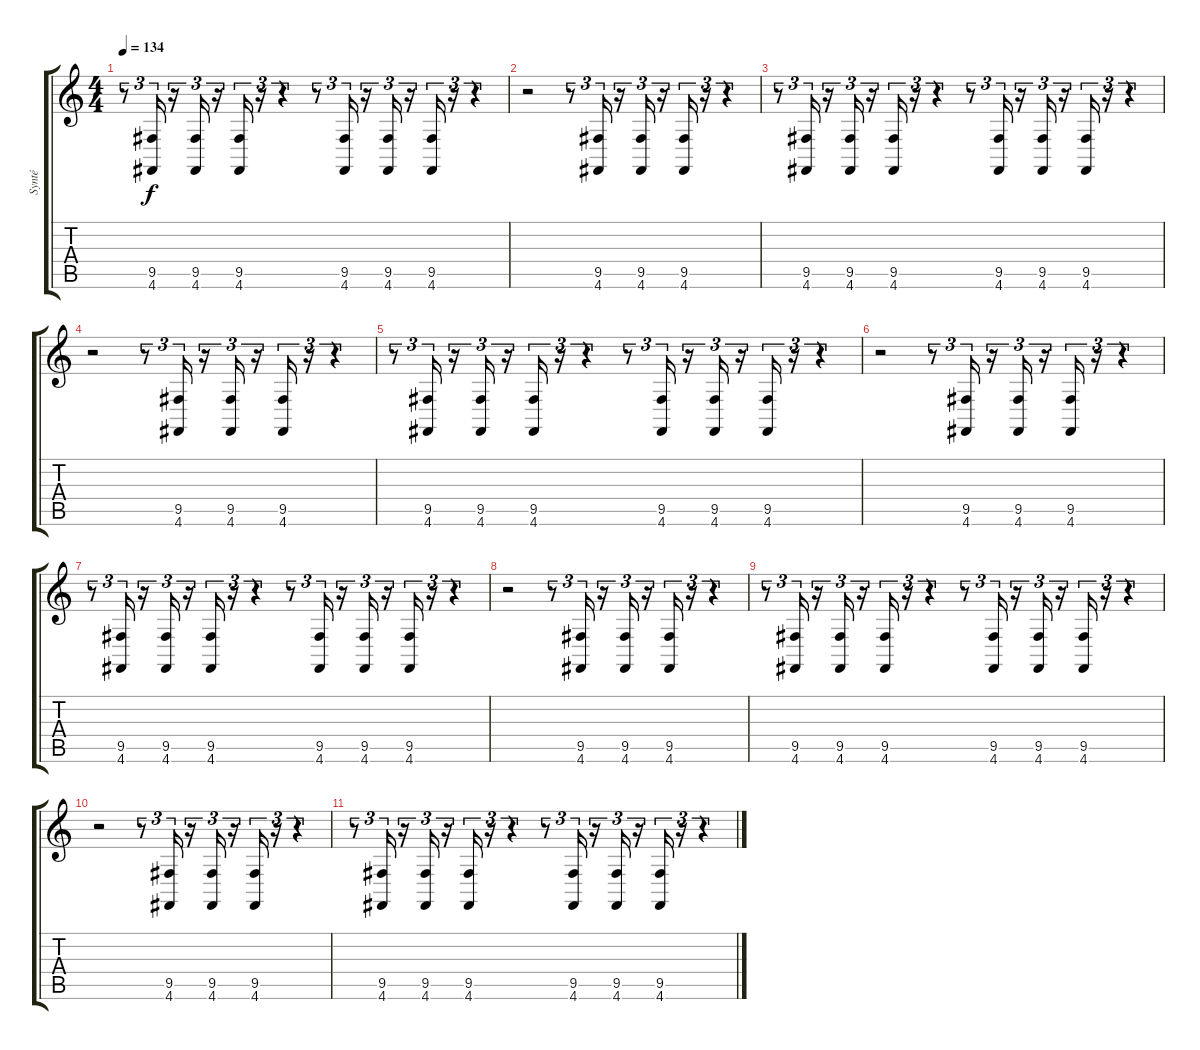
\track ("Synté" "Synté") {instrument lead2sawtooth}
\staff {score tabs}
\tuning (E4 B3 G3 D3 A2 D2) {hide}
\ts (4 4)
\tempo 134
\clef g2
\ks c
r.8{tu (3 2) dy f} (9.5 4.6).16{tu (3 2)} r.16{tu (3 2)} (9.5 4.6).16{tu (3 2)} r.16{tu (3 2)} (9.5 4.6).16{tu (3 2)} r.16{tu (3 2)} r.4{tu (3 2)} r.8{tu (3 2)} (9.5 4.6).16{tu (3 2)} r.16{tu (3 2)} (9.5 4.6).16{tu (3 2)} r.16{tu (3 2)} (9.5 4.6).16{tu (3 2)} r.16{tu (3 2)} r.4{tu (3 2)} |
r.2 r.8{tu (3 2)} (9.5 4.6).16{tu (3 2)} r.16{tu (3 2)} (9.5 4.6).16{tu (3 2)} r.16{tu (3 2)} (9.5 4.6).16{tu (3 2)} r.16{tu (3 2)} r.4{tu (3 2)} |
r.8{tu (3 2)} (9.5 4.6).16{tu (3 2)} r.16{tu (3 2)} (9.5 4.6).16{tu (3 2)} r.16{tu (3 2)} (9.5 4.6).16{tu (3 2)} r.16{tu (3 2)} r.4{tu (3 2)} r.8{tu (3 2)} (9.5 4.6).16{tu (3 2)} r.16{tu (3 2)} (9.5 4.6).16{tu (3 2)} r.16{tu (3 2)} (9.5 4.6).16{tu (3 2)} r.16{tu (3 2)} r.4{tu (3 2)} |
r.2 r.8{tu (3 2)} (9.5 4.6).16{tu (3 2)} r.16{tu (3 2)} (9.5 4.6).16{tu (3 2)} r.16{tu (3 2)} (9.5 4.6).16{tu (3 2)} r.16{tu (3 2)} r.4{tu (3 2)} |
r.8{tu (3 2)} (9.5 4.6).16{tu (3 2)} r.16{tu (3 2)} (9.5 4.6).16{tu (3 2)} r.16{tu (3 2)} (9.5 4.6).16{tu (3 2)} r.16{tu (3 2)} r.4{tu (3 2)} r.8{tu (3 2)} (9.5 4.6).16{tu (3 2)} r.16{tu (3 2)} (9.5 4.6).16{tu (3 2)} r.16{tu (3 2)} (9.5 4.6).16{tu (3 2)} r.16{tu (3 2)} r.4{tu (3 2)} |
r.2 r.8{tu (3 2)} (9.5 4.6).16{tu (3 2)} r.16{tu (3 2)} (9.5 4.6).16{tu (3 2)} r.16{tu (3 2)} (9.5 4.6).16{tu (3 2)} r.16{tu (3 2)} r.4{tu (3 2)} |
r.8{tu (3 2)} (9.5 4.6).16{tu (3 2)} r.16{tu (3 2)} (9.5 4.6).16{tu (3 2)} r.16{tu (3 2)} (9.5 4.6).16{tu (3 2)} r.16{tu (3 2)} r.4{tu (3 2)} r.8{tu (3 2)} (9.5 4.6).16{tu (3 2)} r.16{tu (3 2)} (9.5 4.6).16{tu (3 2)} r.16{tu (3 2)} (9.5 4.6).16{tu (3 2)} r.16{tu (3 2)} r.4{tu (3 2)} |
r.2 r.8{tu (3 2)} (9.5 4.6).16{tu (3 2)} r.16{tu (3 2)} (9.5 4.6).16{tu (3 2)} r.16{tu (3 2)} (9.5 4.6).16{tu (3 2)} r.16{tu (3 2)} r.4{tu (3 2)} |
r.8{tu (3 2)} (9.5 4.6).16{tu (3 2)} r.16{tu (3 2)} (9.5 4.6).16{tu (3 2)} r.16{tu (3 2)} (9.5 4.6).16{tu (3 2)} r.16{tu (3 2)} r.4{tu (3 2)} r.8{tu (3 2)} (9.5 4.6).16{tu (3 2)} r.16{tu (3 2)} (9.5 4.6).16{tu (3 2)} r.16{tu (3 2)} (9.5 4.6).16{tu (3 2)} r.16{tu (3 2)} r.4{tu (3 2)} |
r.2 r.8{tu (3 2)} (9.5 4.6).16{tu (3 2)} r.16{tu (3 2)} (9.5 4.6).16{tu (3 2)} r.16{tu (3 2)} (9.5 4.6).16{tu (3 2)} r.16{tu (3 2)} r.4{tu (3 2)} |
r.8{tu (3 2)} (9.5 4.6).16{tu (3 2)} r.16{tu (3 2)} (9.5 4.6).16{tu (3 2)} r.16{tu (3 2)} (9.5 4.6).16{tu (3 2)} r.16{tu (3 2)} r.4{tu (3 2)} r.8{tu (3 2)} (9.5 4.6).16{tu (3 2)} r.16{tu (3 2)} (9.5 4.6).16{tu (3 2)} r.16{tu (3 2)} (9.5 4.6).16{tu (3 2)} r.16{tu (3 2)} r.4{tu (3 2)}
